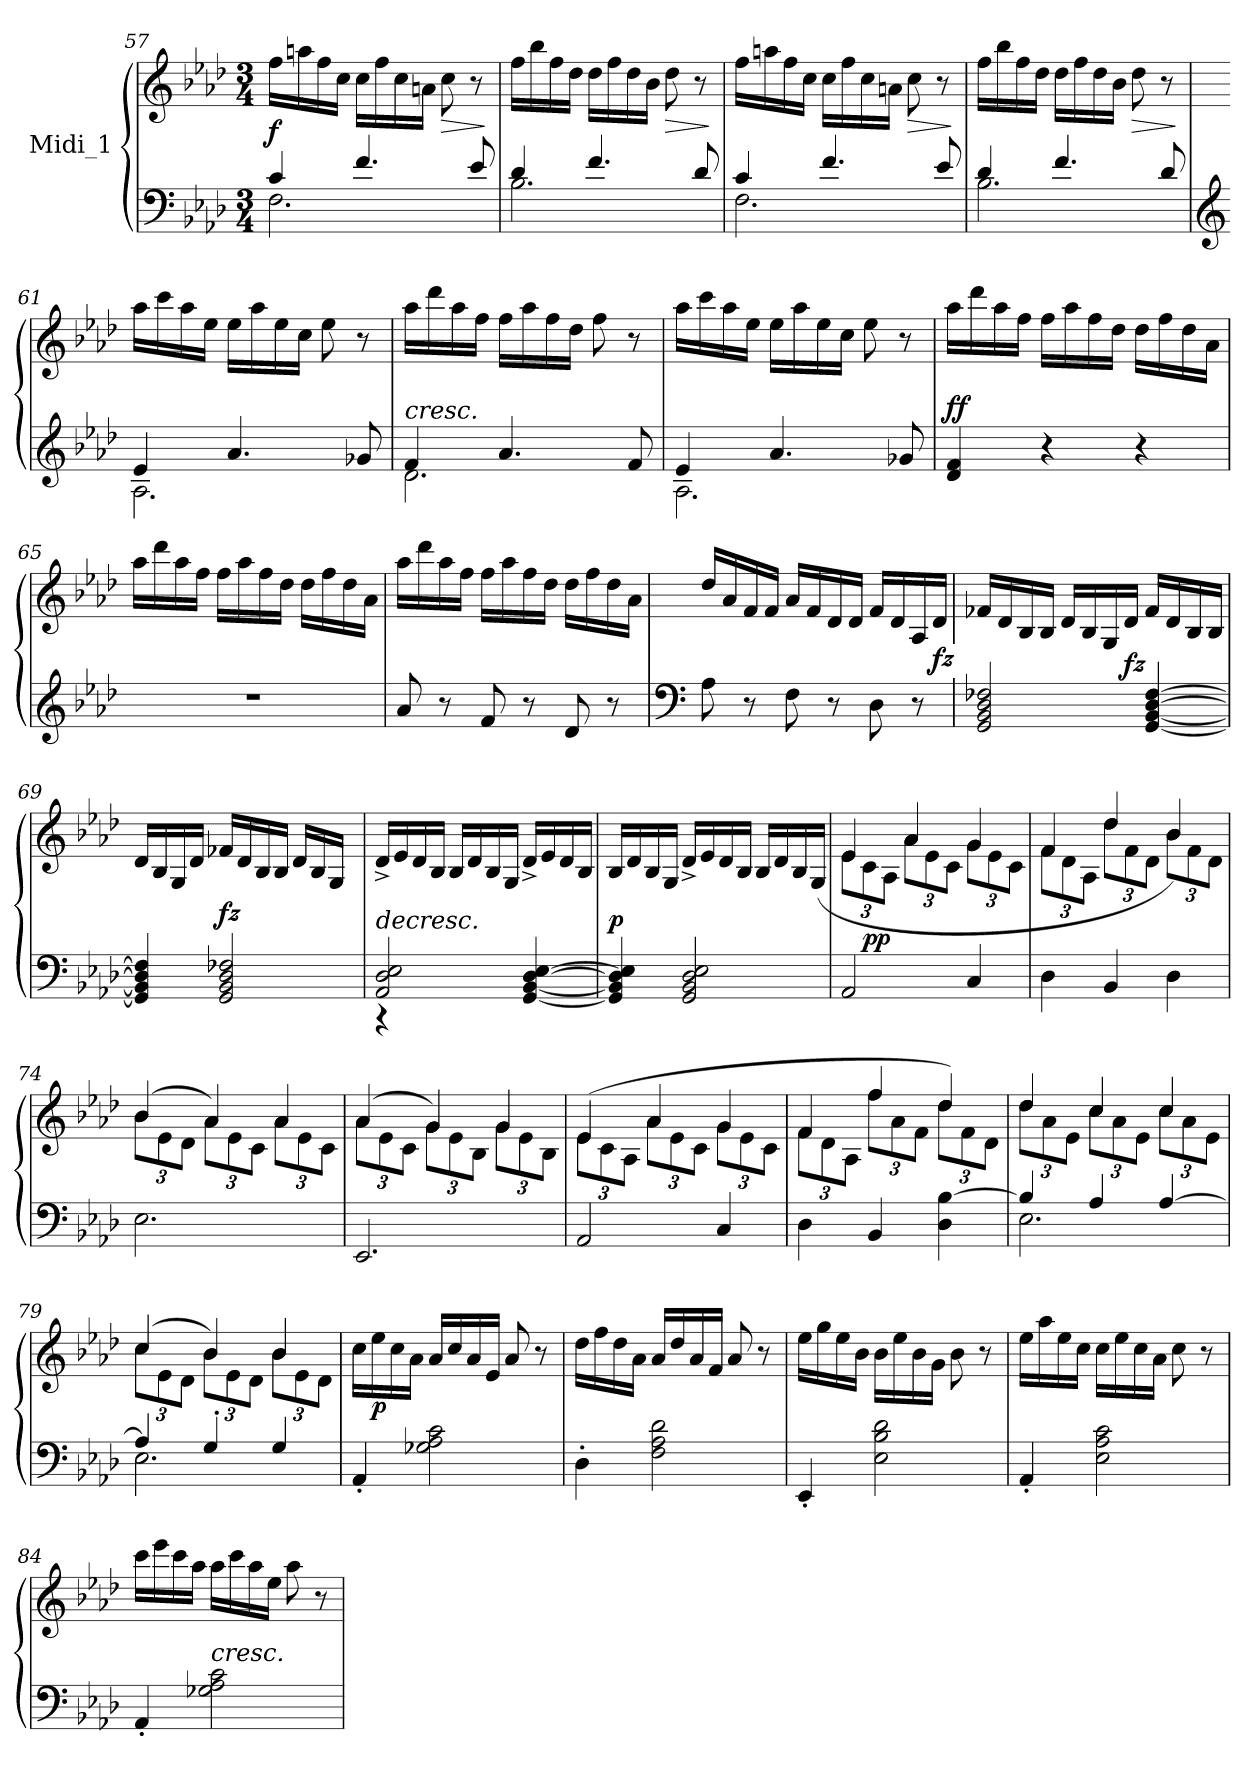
**kern	**kern	**dynam
*part1	*part1	*part1
*staff2	*staff1	*staff1/2
*I"Midi_1	*	*
*clefF4	*clefG2	*
*k[b-e-a-d-]	*k[b-e-a-d-]	*
*A-:	*A-:	*
*M3/4	*M3/4	*
=57	=57	=57
*^	*	*
!	!	!	!LO:DY:a=2
4c/	2.F\	16ff\LL	f
.	.	16aan\	.
.	.	16ff\	.
.	.	16cc\JJ	.
4.f/	.	16cc\LL	.
.	.	16ff\	.
.	.	16cc\	.
.	.	16an\JJ	.
!	!	!	!LO:HP:b
.	.	8cc\	>
8e-/	.	8r	.
*v	*v	*	*
.	.	]
=58	=58	=58
*^	*	*
4d-/	2.B-\	16ff\LL	.
.	.	16bb-\	.
.	.	16ff\	.
.	.	16dd-\JJ	.
4.f/	.	16dd-\LL	.
.	.	16ff\	.
.	.	16dd-\	.
.	.	16b-\JJ	.
!	!	!	!LO:HP:b
.	.	8dd-\	>
8d-/	.	8r	.
*v	*v	*	*
.	.	]
=59	=59	=59
*^	*	*
4c/	2.F\	16ff\LL	.
.	.	16aan\	.
.	.	16ff\	.
.	.	16cc\JJ	.
4.f/	.	16cc\LL	.
.	.	16ff\	.
.	.	16cc\	.
.	.	16an\JJ	.
!	!	!	!LO:HP:b
.	.	8cc\	>
8e-/	.	8r	.
*v	*v	*	*
.	.	]
!!LO:LB:g=z
=60	=60	=60
*^	*	*
4d-/	2.B-\	16ff\LL	.
.	.	16bb-\	.
.	.	16ff\	.
.	.	16dd-\JJ	.
4.f/	.	16dd-\LL	.
.	.	16ff\	.
.	.	16dd-\	.
.	.	16b-\JJ	.
!	!	!	!LO:HP:b
.	.	8dd-\	>
8d-/	.	8r	.
*v	*v	*	*
.	.	]
!!LO:LB:g=z
=61	=61	=61
*clefG2	*	*
*^	*	*
4e-/	2.A-\	16aa-\LL	.
.	.	16ccc\	.
.	.	16aa-\	.
.	.	16ee-\JJ	.
4.a-/	.	16ee-\LL	.
.	.	16aa-\	.
.	.	16ee-\	.
.	.	16cc\JJ	.
.	.	8ee-\	.
8g-X/	.	8r	.
=62	=62	=62	=62
!LO:TX:a:i:t=cresc.	!	!	!
4f/	2.d-\	16aa-\LL	.
.	.	16ddd-\	.
.	.	16aa-\	.
.	.	16ff\JJ	.
4.a-/	.	16ff\LL	.
.	.	16aa-\	.
.	.	16ff\	.
.	.	16dd-\JJ	.
.	.	8ff\	.
8f/	.	8r	.
=63	=63	=63	=63
4e-/	2.A-\	16aa-\LL	.
.	.	16ccc\	.
.	.	16aa-\	.
.	.	16ee-\JJ	.
4.a-/	.	16ee-\LL	.
.	.	16aa-\	.
.	.	16ee-\	.
.	.	16cc\JJ	.
.	.	8ee-\	.
8g-X/	.	8r	.
=64	=64	=64	=64
!	!	!	!LO:DY:a=2
4d-/ 4f/	2ryy	16aa-\LL	ff
.	.	16ddd-\	.
.	.	16aa-\	.
.	.	16ff\JJ	.
4r	.	16ff\LL	.
.	.	16aa-\	.
.	.	16ff\	.
.	.	16dd-\JJ	.
4r	4ryy	16dd-\LL	.
.	.	16ff\	.
.	.	16dd-\	.
.	.	16a-\JJ	.
!!LO:LB:g=z
=65	=65	=65	=65
2.r	2ryy	16aa-\LL	.
.	.	16ddd-\	.
.	.	16aa-\	.
.	.	16ff\JJ	.
.	.	16ff\LL	.
.	.	16aa-\	.
.	.	16ff\	.
.	.	16dd-\JJ	.
.	4ryy	16dd-\LL	.
.	.	16ff\	.
.	.	16dd-\	.
.	.	16a-\JJ	.
*v	*v	*	*
!!LO:PB:g=z
=66	=66	=66
8a-/	16aa-\LL	.
.	16ddd-\	.
8r	16aa-\	.
.	16ff\JJ	.
8f/	16ff\LL	.
.	16aa-\	.
8r	16ff\	.
.	16dd-\JJ	.
8d-/	16dd-\LL	.
.	16ff\	.
8r	16dd-\	.
.	16a-\JJ	.
=67	=67	=67
*clefF4	*	*
8A-\	16dd-/LL	.
.	16a-/	.
8r	16f/	.
.	16f/JJ	.
8F\	16a-/LL	.
.	16f/	.
8r	16d-/	.
.	16d-/JJ	.
8D-\	16f/LL	.
.	16d-/	.
8r	16A-/	.
!	!	!LO:DY:b
.	16d-/JJ	fz
=68	=68	=68
2GG/ 2BB-/ 2D-/ 2F-X/	16f-X/LL	.
.	16d-/	.
.	16B-/	.
.	16B-/JJ	.
.	16d-/LL	.
.	16B-/	.
.	16G/	.
!	!	!LO:DY:b
.	16d-/JJ	fz
[4GG/ [4BB-/ [4D-/ [4F-/	16f-/LL	.
.	16d-/	.
.	16B-/	.
.	16B-/JJ	.
!!LO:LB:g=z
=69	=69	=69
4GG/] 4BB-/] 4D-/] 4F-/]	16d-/LL	.
.	16B-/	.
.	16G/	.
.	16d-/JJ	.
!	!	!LO:DY:a=2
2GG/ 2BB-/ 2D-/ 2F-X/	16f-X/LL	fz
.	16d-/	.
.	16B-/	.
.	16B-/JJ	.
.	16d-/LL	.
.	16B-/	.
.	16G/JJ	.
.	16ryy	.
!!LO:LB:g=z
=70	=70	=70
*^	*^	*
!LO:TX:a:i:t=decresc.	!	!	!	!
2AA-/ 2D-/ 2E-/	4r	16d-^/LL	2ryy	.
.	.	16e-/	.	.
.	.	16d-/	.	.
.	.	16B-/JJ	.	.
.	4ryy	16B-/LL	.	.
.	.	16d-/	.	.
.	.	16B-/	.	.
.	.	16G/JJ	.	.
[4GG/ [4BB-/ [4D-/ [4E-/	4ryy	16d-^/LL	4ryy	.
.	.	16e-/	.	.
.	.	16d-/	.	.
.	.	16B-/JJ	.	.
=71	=71	=71	=71	=71
!	!	!	!	!LO:DY:a=2
4GG/] 4BB-/] 4D-/] 4E-/]	2ryy	16B-/LL	2ryy	p
.	.	16d-/	.	.
.	.	16B-/	.	.
.	.	16G/JJ	.	.
2GG/ 2BB-/ 2D-/ 2E-/	.	16d-^/LL	.	.
.	.	16e-/	.	.
.	.	16d-/	.	.
.	.	16B-/JJ	.	.
.	4ryy	16B-/LL	4ryy	.
.	.	16d-/	.	.
.	.	16B-/	.	.
.	.	(>16G/JJ	.	.
=72	=72	=72	=72	=72
*	*	*	*Xbrackettup	*
2AA-/	2ryy	4e-/	12e-\L	.
!	!	!	!	!LO:DY:b
.	.	.	12c\	pp
.	.	.	12A-\J	.
.	.	4a-/	12a-\L	.
.	.	.	12e-\	.
.	.	.	12c\J	.
4C/	4ryy	4g/	12g\L	.
.	.	.	12e-\	.
.	.	.	12c\J	.
=73	=73	=73	=73	=73
4D-\	2ryy	4f/	12f\L	.
.	.	.	12d-\	.
.	.	.	12A-\J	.
4BB-/	.	4dd-/	12dd-\L	.
.	.	.	12f\	.
.	.	.	12d-\J	.
4D-\	4ryy	4b-/)	12b-\L	.
.	.	.	12f\	.
.	.	.	12d-\J	.
*v	*v	*	*	*
!!LO:PB:g=z	!!
=74	=74	=74	=74
2.E-\	(>4b-/	12b-\L	.
.	.	12e-\	.
.	.	12d-\J	.
.	4a-/)	12a-\L	.
.	.	12e-\	.
.	.	12c\J	.
.	4a-/	12a-\L	.
.	.	12e-\	.
.	.	12c\J	.
=75	=75	=75	=75
2.EE-/	(>4a-/	12a-\L	.
.	.	12e-\	.
.	.	12c\J	.
.	4g/)	12g\L	.
.	.	12e-\	.
.	.	12B-\J	.
.	4g/	12g\L	.
.	.	12e-\	.
.	.	12B-\J	.
=76	=76	=76	=76
2AA-/	(>4e-/	12e-\L	.
.	.	12c\	.
.	.	12A-\J	.
.	4a-/	12a-\L	.
.	.	12e-\	.
.	.	12c\J	.
4C/	4g/	12g\L	.
.	.	12e-\	.
.	.	12c\J	.
=77	=77	=77	=77
4D-\	4f/	12f\L	.
.	.	12d-\	.
.	.	12A-\J	.
4BB-/	4ff/	12ff\L	.
.	.	12a-\	.
.	.	12f\J	.
4D-\ [4B-\	4dd-/)	12dd-\L	.
.	.	12f\	.
.	.	12d-\J	.
!!LO:LB:g=z	!!
=78	=78	=78	=78
*^	*	*	*
4B-/]	2.E-\	4dd-/	12dd-\L	.
.	.	.	12a-\	.
.	.	.	12e-\J	.
4A-/	.	4cc/	12cc\L	.
.	.	.	12a-\	.
.	.	.	12e-\J	.
[4A-/	.	4cc/	12cc\L	.
.	.	.	12a-\	.
.	.	.	12e-\J	.
=79	=79	=79	=79	=79
4A-/]	2.E-\	(>4cc/	12cc\L	.
.	.	.	12e-\	.
.	.	.	12d-\J	.
4G'/	.	4b-/)	12b-\L	.
.	.	.	12e-\	.
.	.	.	12d-\J	.
4G/	.	4b-/	12b-\L	.
.	.	.	12e-\	.
.	.	.	12d-\J	.
=80	=80	=80	=80	=80
4AA-'/	2ryy	16cc\LL	2ryy	.
!	!	!	!	!LO:DY:b
.	.	16ee-\	.	p
.	.	16cc\	.	.
.	.	16a-\JJ	.	.
2G-X\ 2A-\ 2c\	.	16a-/LL	.	.
.	.	16cc/	.	.
.	.	16a-/	.	.
.	.	16e-/JJ	.	.
.	4ryy	8a-/	4ryy	.
.	.	8r	.	.
=81	=81	=81	=81	=81
4D-'\	2ryy	16dd-\LL	2ryy	.
.	.	16ff\	.	.
.	.	16dd-\	.	.
.	.	16a-\JJ	.	.
2F\ 2A-\ 2d-\	.	16a-/LL	.	.
.	.	16dd-/	.	.
.	.	16a-/	.	.
.	.	16f/JJ	.	.
.	4ryy	8a-/	4ryy	.
.	.	8r	.	.
*v	*v	*	*	*
*	*v	*v	*
!!LO:LB:g=z
=82	=82	=82
4EE-'/	16ee-\LL	.
.	16gg\	.
.	16ee-\	.
.	16b-\JJ	.
2E-\ 2B-\ 2d-\	16b-\LL	.
.	16ee-\	.
.	16b-\	.
.	16g\JJ	.
.	8b-\	.
.	8r	.
=83	=83	=83
4AA-'/	16ee-\LL	.
.	16aa-\	.
.	16ee-\	.
.	16cc\JJ	.
2E-\ 2A-\ 2c\	16cc\LL	.
.	16ee-\	.
.	16cc\	.
.	16a-\JJ	.
.	8cc\	.
.	8r	.
=84	=84	=84
4AA-'/	16ccc\LL	.
.	16eee-\	.
.	16ccc\	.
.	16aa-\JJ	.
!LO:TX:a:i:t=cresc.	!	!
2G-X\ 2A-\ 2c\	16aa-\LL	.
.	16ccc\	.
.	16aa-\	.
.	16ee-\JJ	.
.	8aa-\	.
.	8r	.
=	=	=
*-	*-	*-
